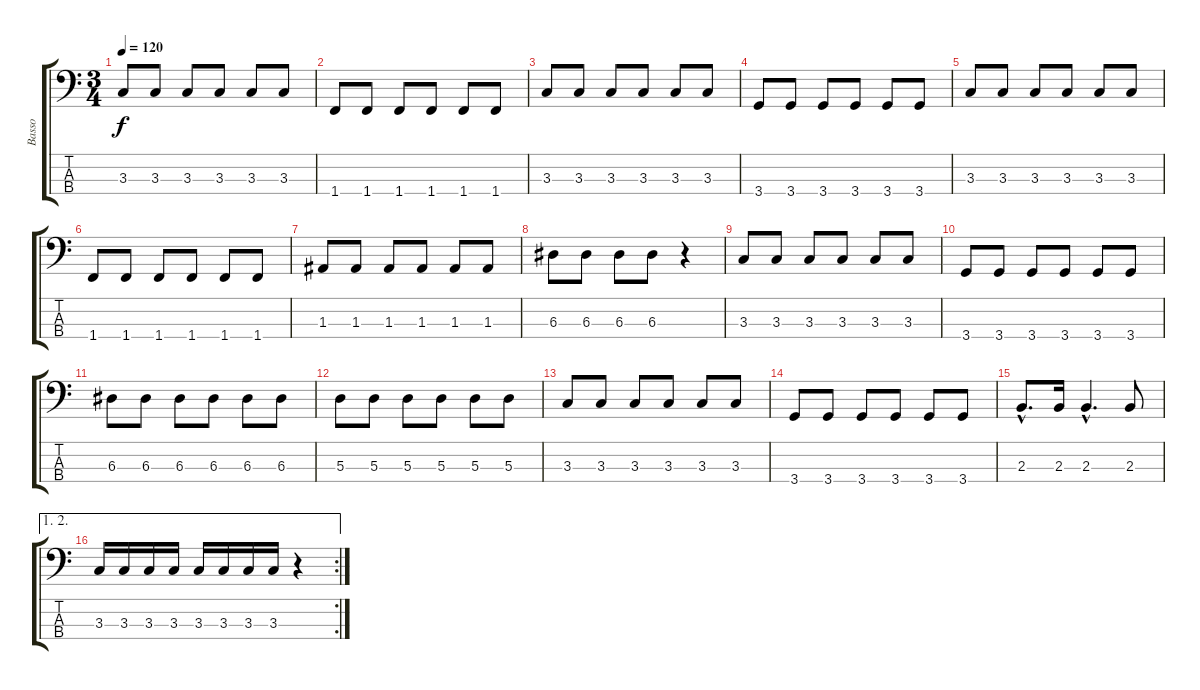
\track ("Basso" "Basso") {instrument electricbassfinger}
\staff {score tabs}
\tuning (G2 D2 A1 E1) {hide}
\ts (3 4)
\tempo 120
\clef f4
\ks c
3.3.8{dy f instrument electricbassfinger} 3.3.8 3.3.8 3.3.8 3.3.8 3.3.8 |
1.4.8 1.4.8 1.4.8 1.4.8 1.4.8 1.4.8 |
3.3.8 3.3.8 3.3.8 3.3.8 3.3.8 3.3.8 |
3.4.8 3.4.8 3.4.8 3.4.8 3.4.8 3.4.8 |
3.3.8 3.3.8 3.3.8 3.3.8 3.3.8 3.3.8 |
1.4.8 1.4.8 1.4.8 1.4.8 1.4.8 1.4.8 |
1.3.8 1.3.8 1.3.8 1.3.8 1.3.8 1.3.8 |
6.3.8 6.3.8 6.3.8 6.3.8 r.4 |
3.3.8 3.3.8 3.3.8 3.3.8 3.3.8 3.3.8 |
3.4.8 3.4.8 3.4.8 3.4.8 3.4.8 3.4.8 |
6.3.8 6.3.8 6.3.8 6.3.8 6.3.8 6.3.8 |
5.3.8 5.3.8 5.3.8 5.3.8 5.3.8 5.3.8 |
3.3.8 3.3.8 3.3.8 3.3.8 3.3.8 3.3.8 |
3.4.8 3.4.8 3.4.8 3.4.8 3.4.8 3.4.8 |
2.3{hac}.8{d} 2.3.16 2.3{hac}.4{d} 2.3.8 |
\ae (1 2)
\rc 2
3.3.16 3.3.16 3.3.16 3.3.16 3.3.16 3.3.16 3.3.16 3.3.16 r.4
